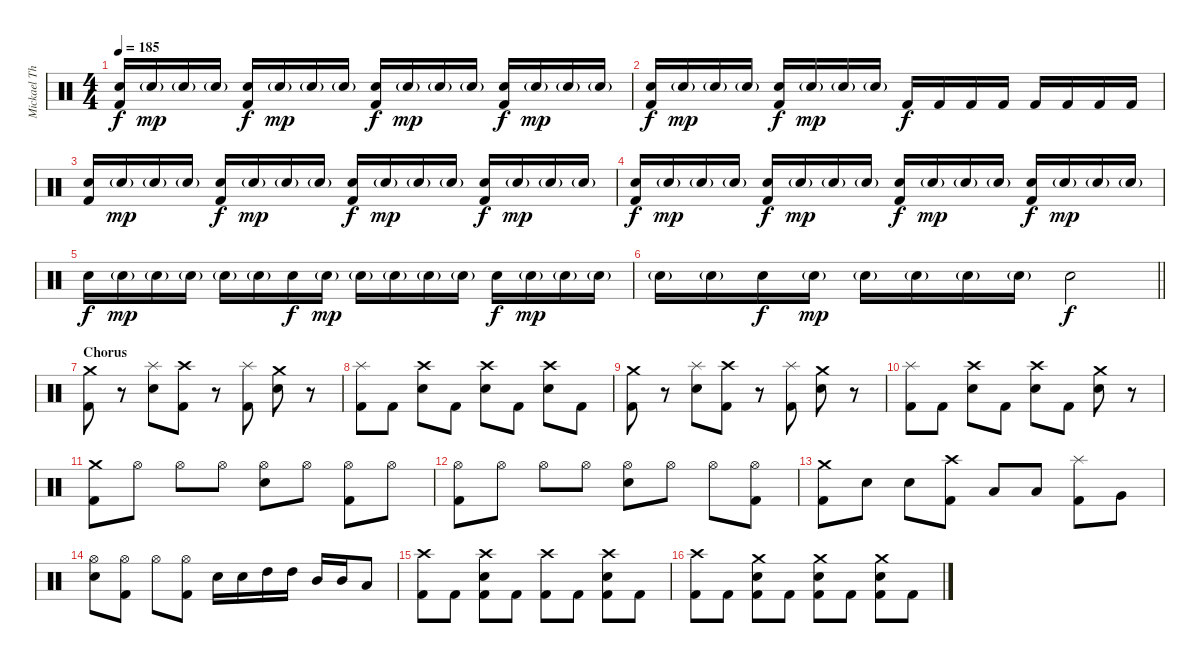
\track ("Mickael Thomas (Moose)" "Mickael Th") {instrument percussion}
\staff {score}
\articulation defaults
\ts (4 4)
\tempo 185
\clef neutral
\ks c
("Electric Snare (hit)" "Kick (hit) 2").16{dy f} "Electric Snare (hit)"{g}.16{dy mp} "Electric Snare (hit)"{g}.16 "Electric Snare (hit)"{g}.16 ("Electric Snare (hit)" "Kick (hit) 2").16{dy f} "Electric Snare (hit)"{g}.16{dy mp} "Electric Snare (hit)"{g}.16 "Electric Snare (hit)"{g}.16 ("Electric Snare (hit)" "Kick (hit) 2").16{dy f} "Electric Snare (hit)"{g}.16{dy mp} "Electric Snare (hit)"{g}.16 "Electric Snare (hit)"{g}.16 ("Electric Snare (hit)" "Kick (hit) 2").16{dy f} "Electric Snare (hit)"{g}.16{dy mp} "Electric Snare (hit)"{g}.16 "Electric Snare (hit)"{g}.16 |
("Electric Snare (hit)" "Kick (hit) 2").16{dy f} "Electric Snare (hit)"{g}.16{dy mp} "Electric Snare (hit)"{g}.16 "Electric Snare (hit)"{g}.16 ("Electric Snare (hit)" "Kick (hit) 2").16{dy f} "Electric Snare (hit)"{g}.16{dy mp} "Electric Snare (hit)"{g}.16 "Electric Snare (hit)"{g}.16 "Kick (hit) 2".16{dy f} "Kick (hit) 2".16 "Kick (hit) 2".16 "Kick (hit) 2".16 "Kick (hit) 2".16 "Kick (hit) 2".16 "Kick (hit) 2".16 "Kick (hit) 2".16 |
("Electric Snare (hit)" "Kick (hit) 2").16 "Electric Snare (hit)"{g}.16{dy mp} "Electric Snare (hit)"{g}.16 "Electric Snare (hit)"{g}.16 ("Electric Snare (hit)" "Kick (hit) 2").16{dy f} "Electric Snare (hit)"{g}.16{dy mp} "Electric Snare (hit)"{g}.16 "Electric Snare (hit)"{g}.16 ("Electric Snare (hit)" "Kick (hit) 2").16{dy f} "Electric Snare (hit)"{g}.16{dy mp} "Electric Snare (hit)"{g}.16 "Electric Snare (hit)"{g}.16 ("Electric Snare (hit)" "Kick (hit) 2").16{dy f} "Electric Snare (hit)"{g}.16{dy mp} "Electric Snare (hit)"{g}.16 "Electric Snare (hit)"{g}.16 |
("Electric Snare (hit)" "Kick (hit) 2").16{dy f} "Electric Snare (hit)"{g}.16{dy mp} "Electric Snare (hit)"{g}.16 "Electric Snare (hit)"{g}.16 ("Electric Snare (hit)" "Kick (hit) 2").16{dy f} "Electric Snare (hit)"{g}.16{dy mp} "Electric Snare (hit)"{g}.16 "Electric Snare (hit)"{g}.16 ("Electric Snare (hit)" "Kick (hit) 2").16{dy f} "Electric Snare (hit)"{g}.16{dy mp} "Electric Snare (hit)"{g}.16 "Electric Snare (hit)"{g}.16 ("Electric Snare (hit)" "Kick (hit) 2").16{dy f} "Electric Snare (hit)"{g}.16{dy mp} "Electric Snare (hit)"{g}.16 "Electric Snare (hit)"{g}.16 |
"Electric Snare (hit)".16{dy f} "Electric Snare (hit)"{g}.16{dy mp} "Electric Snare (hit)"{g}.16 "Electric Snare (hit)"{g}.16 "Electric Snare (hit)"{g}.16 "Electric Snare (hit)"{g}.16 "Electric Snare (hit)".16{dy f} "Electric Snare (hit)"{g}.16{dy mp} "Electric Snare (hit)"{g}.16 "Electric Snare (hit)"{g}.16 "Electric Snare (hit)"{g}.16 "Electric Snare (hit)"{g}.16 "Electric Snare (hit)".16{dy f} "Electric Snare (hit)"{g}.16{dy mp} "Electric Snare (hit)"{g}.16 "Electric Snare (hit)"{g}.16 |
\barLineRight lightlight "Electric Snare (hit)"{g}.16 "Electric Snare (hit)"{g}.16 "Electric Snare (hit)".16{dy f} "Electric Snare (hit)"{g}.16{dy mp} "Electric Snare (hit)"{g}.16 "Electric Snare (hit)"{g}.16 "Electric Snare (hit)"{g}.16 "Electric Snare (hit)"{g}.16 "Electric Snare (hit)".2{dy f}
|
\section ("" "Chorus")
("Crash medium (hit)" "Kick (hit) 2").8 r.8 ("Splash (hit)" "Electric Snare (hit)").8 ("Crash high (hit)" "Kick (hit) 2").8 r.8 ("Splash (hit)" "Kick (hit) 2").8 ("Crash medium (hit)" "Electric Snare (hit)").8 r.8 |
("Splash (hit)" "Kick (hit) 2").8 "Kick (hit) 2".8 ("Crash high (hit)" "Electric Snare (hit)").8 "Kick (hit) 2".8 ("Crash high (hit)" "Electric Snare (hit)").8 "Kick (hit) 2".8 ("Crash high (hit)" "Electric Snare (hit)").8 "Kick (hit) 2".8 |
("Crash medium (hit)" "Kick (hit) 2").8 r.8 ("Splash (hit)" "Electric Snare (hit)").8 ("Crash high (hit)" "Kick (hit) 2").8 r.8 ("Splash (hit)" "Kick (hit) 2").8 ("Crash medium (hit)" "Electric Snare (hit)").8 r.8 |
("Splash (hit)" "Kick (hit) 2").8 "Kick (hit) 2".8 ("Crash high (hit)" "Electric Snare (hit)").8 "Kick (hit) 2".8 ("Crash high (hit)" "Electric Snare (hit)").8 "Kick (hit) 2".8 ("Crash medium (hit)" "Electric Snare (hit)").8 r.8 |
("Crash medium (hit)" "Kick (hit) 2").8 "Hi-Hat (open)".8 "Hi-Hat (open)".8 "Hi-Hat (open)".8 ("Hi-Hat (open)" "Electric Snare (hit)").8 "Hi-Hat (open)".8 ("Hi-Hat (open)" "Kick (hit) 2").8 "Hi-Hat (open)".8 |
("Hi-Hat (open)" "Kick (hit) 2").8 "Hi-Hat (open)".8 "Hi-Hat (open)".8 "Hi-Hat (open)".8 ("Hi-Hat (open)" "Electric Snare (hit)").8 "Hi-Hat (open)".8 "Hi-Hat (open)".8 ("Hi-Hat (open)" "Kick (hit) 2").8 |
("Crash medium (hit)" "Kick (hit) 2").8 "Electric Snare (hit)".8 "Electric Snare (hit)".8 ("Crash high (hit)" "Kick (hit) 2").8 "Low Tom (hit)".8 "Low Tom (hit)".8 ("Splash (hit)" "Kick (hit) 2").8 "Very Low Tom (hit)".8 |
("Hi-Hat (open)" "Electric Snare (hit)").8 ("Hi-Hat (open)" "Kick (hit) 2").8 "Hi-Hat (open)".8 ("Hi-Hat (open)" "Kick (hit) 2").8 "Electric Snare (hit)".16 "Electric Snare (hit)".16 "High Tom (hit)".16 "High Tom (hit)".16 "Mid Tom (hit)".16 "Mid Tom (hit)".16 "Low Tom (hit)".8 |
("Crash high (hit)" "Kick (hit) 2").8 "Kick (hit) 2".8 ("Crash high (hit)" "Electric Snare (hit)" "Kick (hit) 2").8 "Kick (hit) 2".8 ("Crash high (hit)" "Kick (hit) 2").8 "Kick (hit) 2".8 ("Crash high (hit)" "Electric Snare (hit)" "Kick (hit) 2").8 "Kick (hit) 2".8 |
("Crash high (hit)" "Kick (hit) 2").8 "Kick (hit) 2".8 ("Crash medium (hit)" "Electric Snare (hit)" "Kick (hit) 2").8 "Kick (hit) 2".8 ("Crash medium (hit)" "Electric Snare (hit)" "Kick (hit) 2").8 "Kick (hit) 2".8 ("Crash medium (hit)" "Electric Snare (hit)" "Kick (hit) 2").8 "Kick (hit) 2".8
